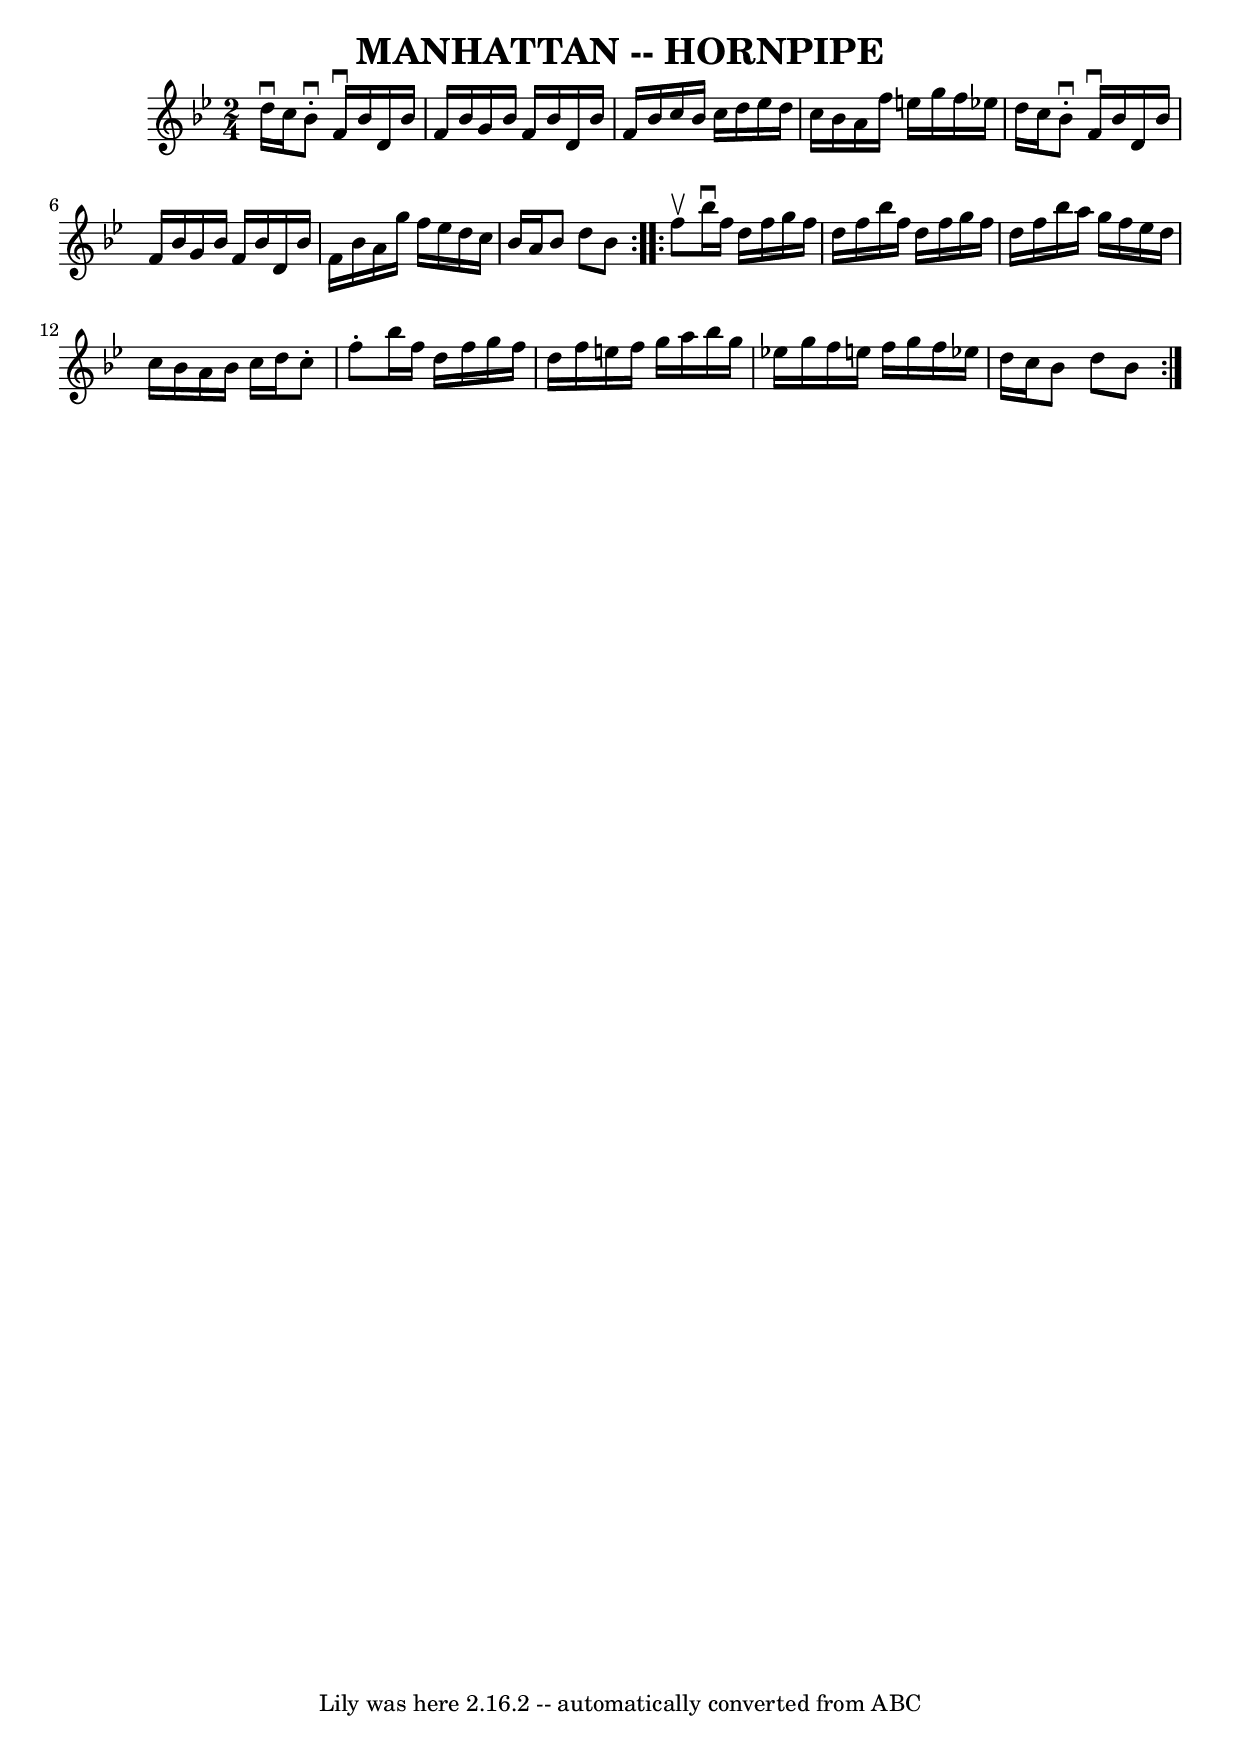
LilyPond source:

\version "2.16.2"
\include "Mammoth.ily"
\header {
  %% book = "Ryan's Mammoth Collection of Fiddle Tunes"
  crossRefNumber = "1"
  footnotes = ""
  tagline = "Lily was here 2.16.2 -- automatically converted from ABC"
  title = "MANHATTAN -- HORNPIPE"

}
voicedefault =  {



  \repeat volta 2 {

    \time 2/4 
    \key bes \major d''16^\downbow c''16        |
    bes'8 ^\downbow-. f'16^\downbow bes'16 d'16 bes'16 f'16 bes'16    
    |
    g'16 bes'16 f'16 bes'16 d'16 bes'16 f'16 bes'16 
    |
    c''16 bes'16 c''16 d''16 ees''16 d''16 c''16    
    bes'16    |
    a'16 f''16 e''16 g''16 f''16 ees''!16    
    d''16 c''16    |
    |
    bes'8^\downbow-. f'16^\downbow   
    bes'16 d'16 bes'16 f'16 bes'16    |
    g'16 bes'16 f'16 
    bes'16 d'16 bes'16 f'16 bes'16    |
    a'16 g''16    
    f''16 ees''16 d''16 c''16 bes'16 a'16    |
    bes'8    
    d''8 bes'8    
  }     
  \repeat volta 2 {
    f''8^\upbow       |
    
    bes''16^\downbow f''16 d''16 f''16 g''16 f''16 d''16 f''16 
    |
    bes''16 f''16 d''16 f''16 g''16 f''16 d''16    
    f''16    |
    bes''16 a''16 g''16 f''16 ees''16 d''16    
    c''16 bes'16    |
    a'16 bes'16 c''16 d''16 c''8 -.   
    f''8 -.   |
    |
    bes''16 f''16 d''16 f''16 g''16   
    f''16 d''16 f''16    |
    e''16 f''16 g''16 a''16    
    bes''16 g''16 ees''!16 g''16    |
    f''16 e''16 f''16    
    g''16 f''16 ees''!16 d''16 c''16    |
    bes'8 d''8    
    bes'8    
  }   

}

\score{
  <<

    \context Staff="default"
    {
      \voicedefault 
      
    }

  >>
  \layout {
    
  }
  \midi {
  }

}
